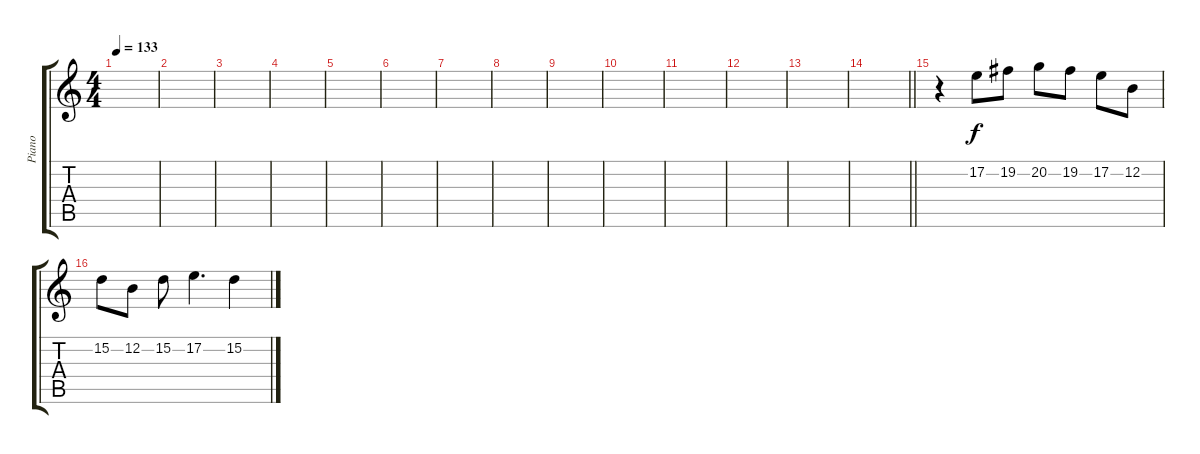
\track ("Piano" "Piano") {instrument brightacousticpiano}
\staff {score tabs}
\tuning (E4 B3 G3 D3 A2 E2) {hide}
\ts (4 4)
\tempo 133
\clef g2
\ks c
|
|
|
|
|
|
|
|
|
|
|
|
|
\barLineRight lightlight
|
r.4 17.2.8 19.2.8 20.2.8 19.2.8 17.2.8 12.2.8 |
15.2.8 12.2.8 15.2.8 17.2.4{d} 15.2.4
